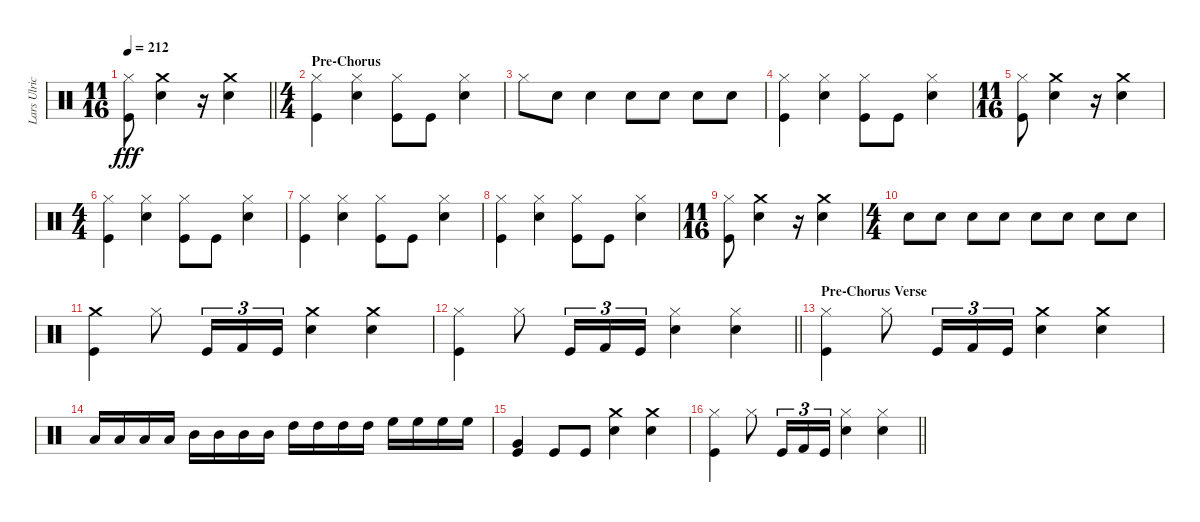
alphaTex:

\track ("Lars Ulrich" "Lars Ulric") {instrument percussion}
\staff {score}
\articulation defaults
\ts (11 16)
\tempo 212
\clef neutral
\barLineRight lightlight
\ks c
("Kick (hit)" "Hi-Hat (closed)").8{dy fff} ("Crash medium (hit)" "Snare (hit) 2").4 r.16 ("Crash medium (hit)" "Snare (hit) 2").4 |
\ts (4 4)
\section ("" "Pre-Chorus")
("Kick (hit)" "Hi-Hat (closed)").4 ("Hi-Hat (closed)" "Snare (hit) 2").4 ("Kick (hit)" "Hi-Hat (closed)").8 "Kick (hit)".8 ("Snare (hit) 2" "Hi-Hat (closed)").4 |
"Hi-Hat (closed)".8 "Snare (hit) 2".8 "Snare (hit) 2".4 "Snare (hit) 2".8 "Snare (hit) 2".8 "Snare (hit) 2".8 "Snare (hit) 2".8 |
("Hi-Hat (closed)" "Kick (hit)").4 ("Snare (hit) 2" "Hi-Hat (closed)").4 ("Kick (hit)" "Hi-Hat (closed)").8 "Kick (hit)".8 ("Snare (hit) 2" "Hi-Hat (closed)").4 |
\ts (11 16)
("Kick (hit)" "Hi-Hat (closed)").8 ("Snare (hit) 2" "Crash medium (hit)").4 r.16 ("Crash medium (hit)" "Snare (hit) 2").4 |
\ts (4 4)
("Hi-Hat (closed)" "Kick (hit)").4 ("Snare (hit) 2" "Hi-Hat (closed)").4 ("Kick (hit)" "Hi-Hat (closed)").8 "Kick (hit)".8 ("Snare (hit) 2" "Hi-Hat (closed)").4 |
("Kick (hit)" "Hi-Hat (closed)").4 ("Snare (hit) 2" "Hi-Hat (closed)").4 ("Hi-Hat (closed)" "Kick (hit)").8 "Kick (hit)".8 ("Snare (hit) 2" "Hi-Hat (closed)").4 |
("Kick (hit)" "Hi-Hat (closed)").4 ("Snare (hit) 2" "Hi-Hat (closed)").4 ("Kick (hit)" "Hi-Hat (closed)").8 "Kick (hit)".8 ("Hi-Hat (closed)" "Snare (hit) 2").4 |
\ts (11 16)
("Kick (hit)" "Hi-Hat (closed)").8 ("Crash medium (hit)" "Snare (hit) 2").4 r.16 ("Crash medium (hit)" "Snare (hit) 2").4 |
\ts (4 4)
"Snare (hit) 2".8 "Snare (hit) 2".8 "Snare (hit) 2".8 "Snare (hit) 2".8 "Snare (hit) 2".8 "Snare (hit) 2".8 "Snare (hit) 2".8 "Snare (hit) 2".8 |
("Crash medium (hit)" "Kick (hit)").4 "Hi-Hat (closed)".8 "Kick (hit)".16{tu (3 2)} "Kick (hit) 2".16{tu (3 2)} "Kick (hit)".16{tu (3 2)} ("Crash medium (hit)" "Snare (hit) 2").4 ("Crash medium (hit)" "Snare (hit) 2").4 |
\barLineRight lightlight
("Hi-Hat (closed)" "Kick (hit)").4 "Hi-Hat (closed)".8 "Kick (hit)".16{tu (3 2)} "Kick (hit) 2".16{tu (3 2)} "Kick (hit)".16{tu (3 2)} ("Snare (hit) 2" "Hi-Hat (closed)").4 ("Snare (hit) 2" "Hi-Hat (closed)").4 |
\section ("" "Pre-Chorus Verse")
("Kick (hit)" "Hi-Hat (closed)").4 "Hi-Hat (closed)".8 "Kick (hit)".16{tu (3 2)} "Kick (hit) 2".16{tu (3 2)} "Kick (hit)".16{tu (3 2)} ("Crash medium (hit)" "Snare (hit) 2").4 ("Crash medium (hit)" "Snare (hit) 2").4 |
"Low Tom (hit)".16 "Low Tom (hit)".16 "Low Tom (hit)".16 "Low Tom (hit)".16 "Mid Tom (hit)".16 "Mid Tom (hit)".16 "Mid Tom (hit)".16 "Mid Tom (hit)".16 "High Tom (hit)".16 "High Tom (hit)".16 "High Tom (hit)".16 "High Tom (hit)".16 "High Floor Tom (hit)".16 "High Floor Tom (hit)".16 "High Floor Tom (hit)".16 "High Floor Tom (hit)".16 |
("Kick (hit)" "Very Low Tom (hit)").4 "Kick (hit)".8 "Kick (hit)".8 ("Snare (hit) 2" "Crash medium (hit)").4 ("Crash medium (hit)" "Snare (hit) 2").4 |
\barLineRight lightlight
("Kick (hit)" "Hi-Hat (closed)").4 "Hi-Hat (closed)".8 "Kick (hit)".16{tu (3 2)} "Kick (hit) 2".16{tu (3 2)} "Kick (hit)".16{tu (3 2)} ("Snare (hit) 2" "Hi-Hat (closed)").4 ("Hi-Hat (closed)" "Snare (hit) 2").4
